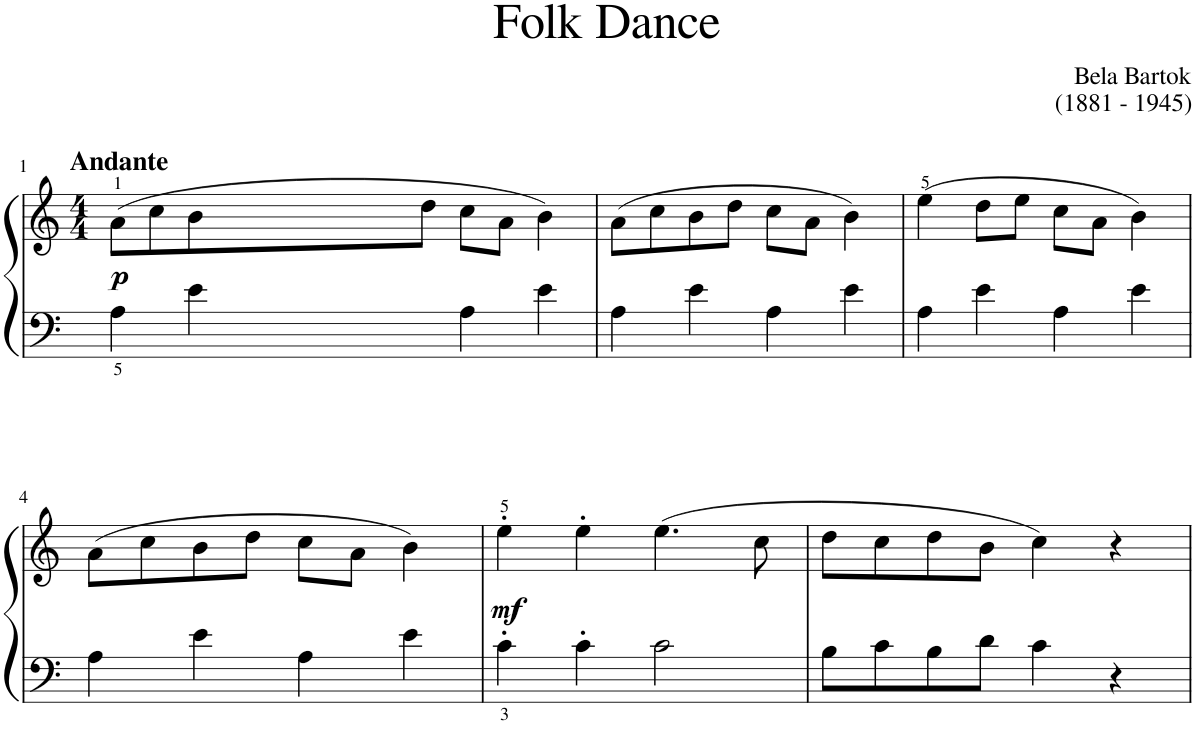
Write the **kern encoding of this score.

**kern	**kern	**dynam
*part1	*part1	*part1
*staff2	*staff1	*staff1/2
*I"Piano	*	*
*I'Pno	*	*
!!LO:PB:g=z
*clefF4	*clefG2	*
*k[]	*k[]	*
*M4/4	*M4/4	*
=1	=1	=1
!	!LO:TX:a:B:t=Andante	!
!	!	!LO:DY:b
4A\	(8a\L	p
.	8cc\	.
4e\	8b\	.
.	8dd\J	.
4A\	8cc\L	.
.	8a\J	.
4e\	4b\)	.
=2	=2	=2
4A\	(8a\L	.
.	8cc\	.
4e\	8b\	.
.	8dd\J	.
4A\	8cc\L	.
.	8a\J	.
4e\	4b\)	.
=3	=3	=3
4A\	(4ee\	.
4e\	8dd\L	.
.	8ee\J	.
4A\	8cc\L	.
.	8a\J	.
4e\	4b\)	.
!!LO:LB:g=z
=4	=4	=4
4A\	(8a\L	.
.	8cc\	.
4e\	8b\	.
.	8dd\J	.
4A\	8cc\L	.
.	8a\J	.
4e\	4b\)	.
=5	=5	=5
!	!	!LO:DY:b
4c'\	4ee'\	mf
4c'\	4ee'\	.
2c\	(4.ee\	.
.	8cc\	.
=6	=6	=6
8B\L	8dd\L	.
8c\	8cc\	.
8B\	8dd\	.
8d\J	8b\J	.
4c\	4cc\)	.
4r	4r	.
=	=	=
*-	*-	*-
